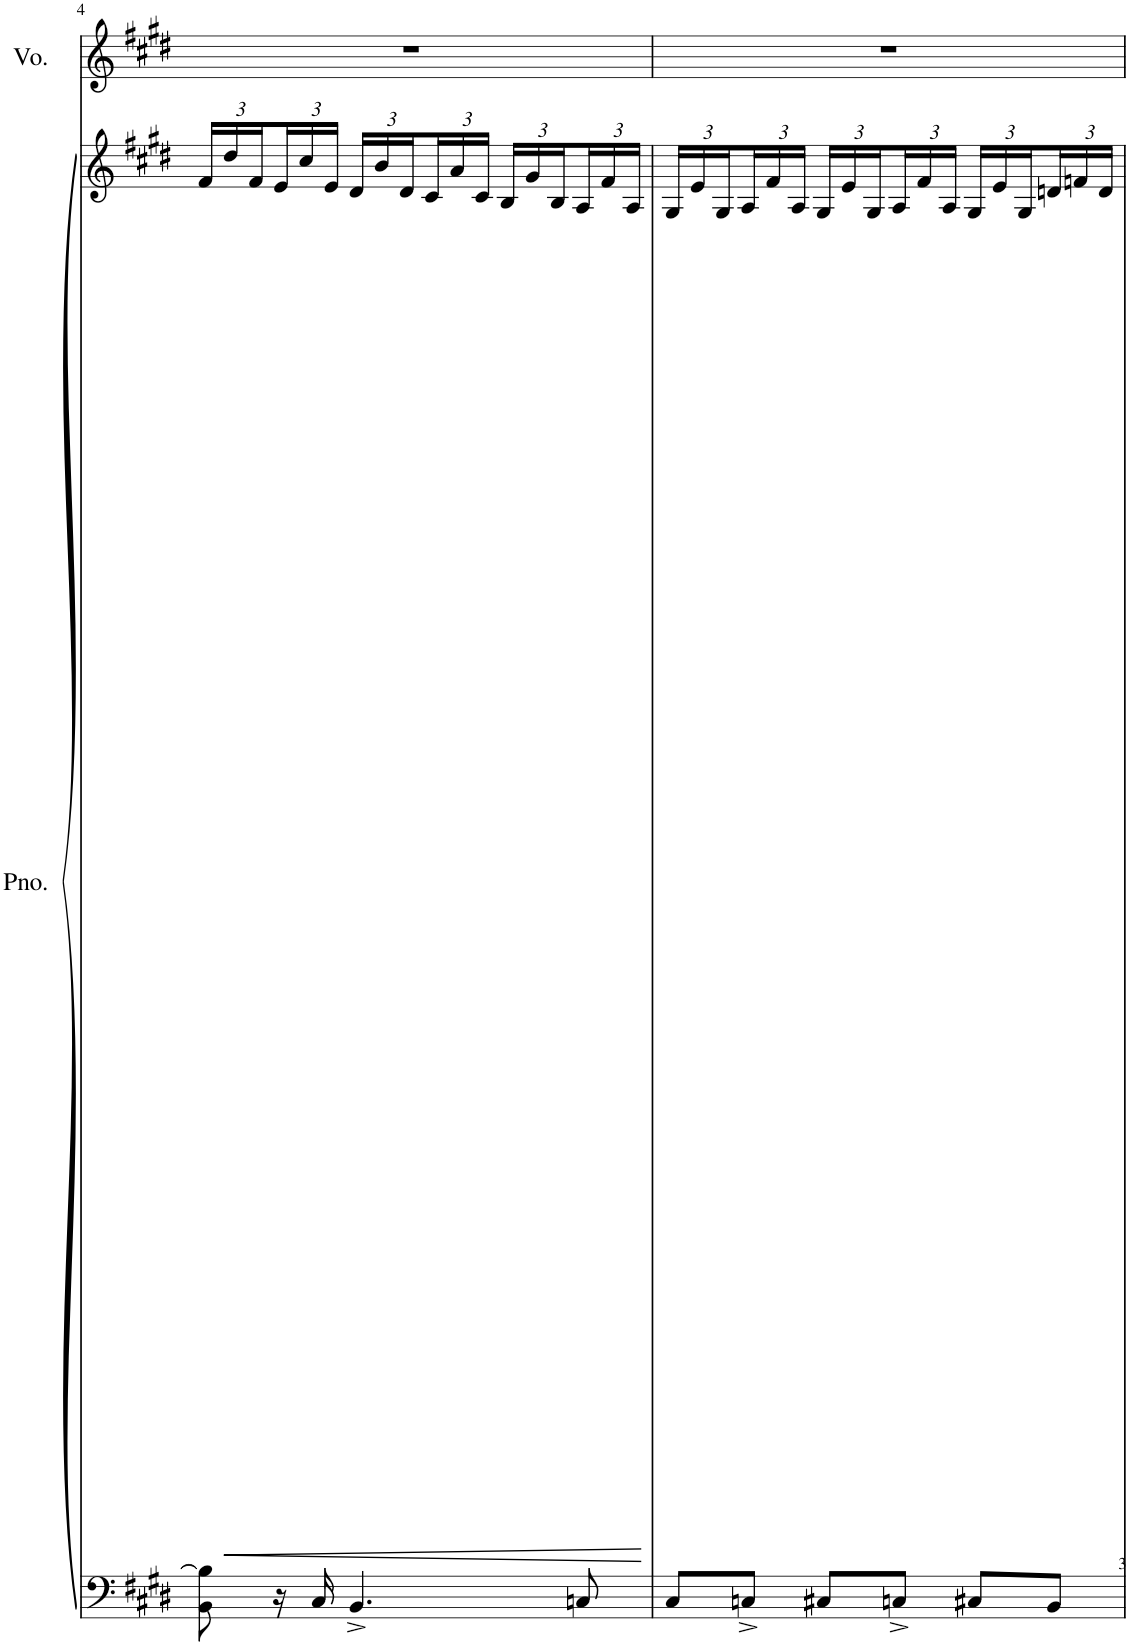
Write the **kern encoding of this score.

**kern	**kern	**dynam	**kern
*part2	*part2	*part2	*part1
*staff3	*staff2	*staff2/3	*staff1
*I"Piano	*	*	*I"Voice
*I'Pno.	*	*	*I'Vo.
!!LO:PB:g=z
*clefF4	*clefG2	*	*clefG2
*k[f#c#g#d#]	*k[f#c#g#d#]	*	*k[f#c#g#d#]
*M3/4	*M3/4	*	*M3/4
*	*Xbrackettup	*	*
=4	=4	=4	=4
8BB\ 8B\]	24f#/LL	.	2.r
!	!	!LO:HP:b	!
.	24dd#/	<	.
.	24f#/	.	.
16r	24e/	.	.
.	24cc#/	.	.
16C#/	.	.	.
.	24e/JJ	.	.
4.BB^/	24d#/LL	.	.
.	24b/	.	.
.	24d#/	.	.
.	24c#/	.	.
.	24a/	.	.
.	24c#/JJ	.	.
.	24B/LL	.	.
.	24g#/	.	.
.	24B/	.	.
8Cn/	24A/	.	.
.	24f#/	.	.
.	24A/JJ	.	.
.	.	[	.
=5	=5	=5	=5
8C#/L	24G#/LL	.	2.r
.	24e/	.	.
.	24G#/	.	.
8Cn^/J	24A/	.	.
.	24f#/	.	.
.	24A/JJ	.	.
8C#X/L	24G#/LL	.	.
.	24e/	.	.
.	24G#/	.	.
8Cn^/J	24A/	.	.
.	24f#/	.	.
.	24A/JJ	.	.
8C#X/L	24G#/LL	.	.
.	24e/	.	.
.	24G#/	.	.
8BB/J	24dn/	.	.
.	24fn/	.	.
.	24d/JJ	.	.
=	=	=	=
*-	*-	*-	*-
